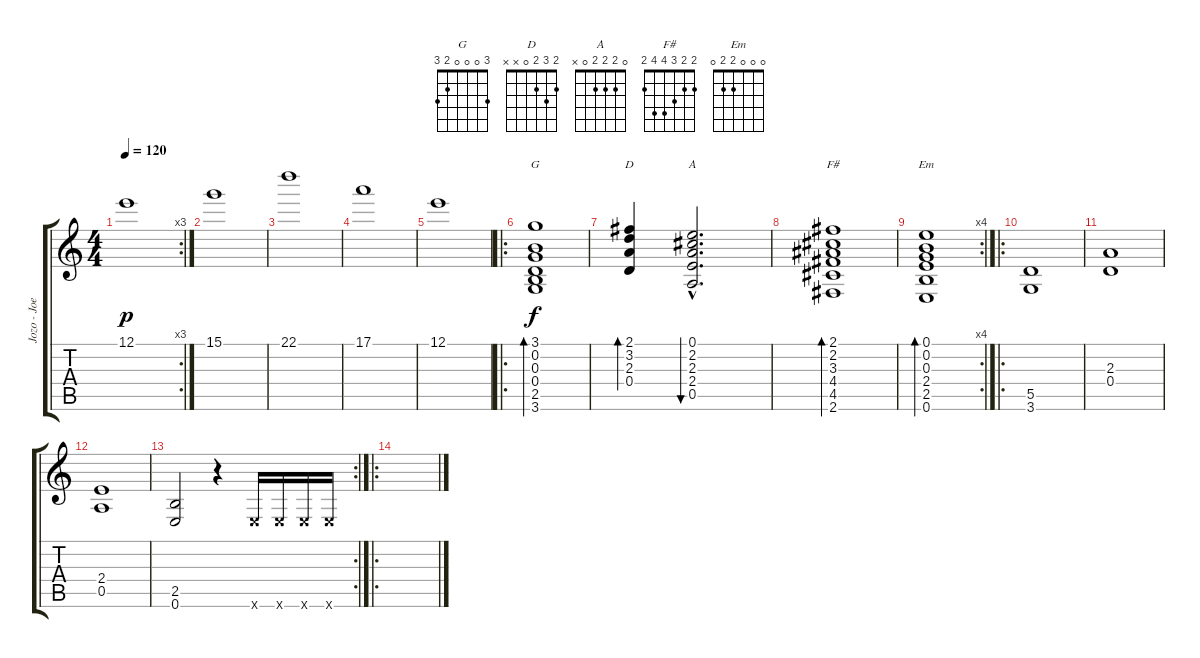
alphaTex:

\track ("Jozo - Joey" "Jozo - Joe") {instrument acousticguitarnylon}
\staff {score tabs}
\tuning (E4 B3 G3 D3 A2 E2) {hide}
\chord ("G" 3 0 0 0 2 3)
\chord ("D" 2 3 2 0 x x)
\chord ("A" 0 2 2 2 0 x)
\chord ("F#" 2 2 3 4 4 2)
\chord ("Em" 0 0 0 2 2 0)
\rc 3
\ts (4 4)
\tempo 120
\clef g2
\ks c
12.1.1{dy p} |
15.1.1{instrument stringensemble1} |
22.1.1 |
17.1.1 |
12.1.1 |
\ro
(3.1 0.2 0.3 0.4 2.5 3.6).1{bd 120 ch "G" dy f volume 16 instrument acousticguitarnylon} |
(2.1 3.2 2.3 0.4).4{bd 120 ch "D"} (0.1{hac} 2.2{hac} 2.3{hac} 2.4{hac} 0.5{hac}).2{d bu 120 ch "A"} |
(2.1 2.2 3.3 4.4 4.5 2.6).1{bd 120 ch "F#"} |
\rc 4
(0.1 0.2 0.3 2.4 2.5 0.6).1{bd 120 ch "Em"} |
\ro
(5.5 3.6).1{instrument distortionguitar} |
(2.3 0.4).1 |
(2.4 0.5).1 |
\rc 2
(2.5 0.6).2 r.4 0.6{x}.16 0.6{x}.16 0.6{x}.16 0.6{x}.16 |
\ro
